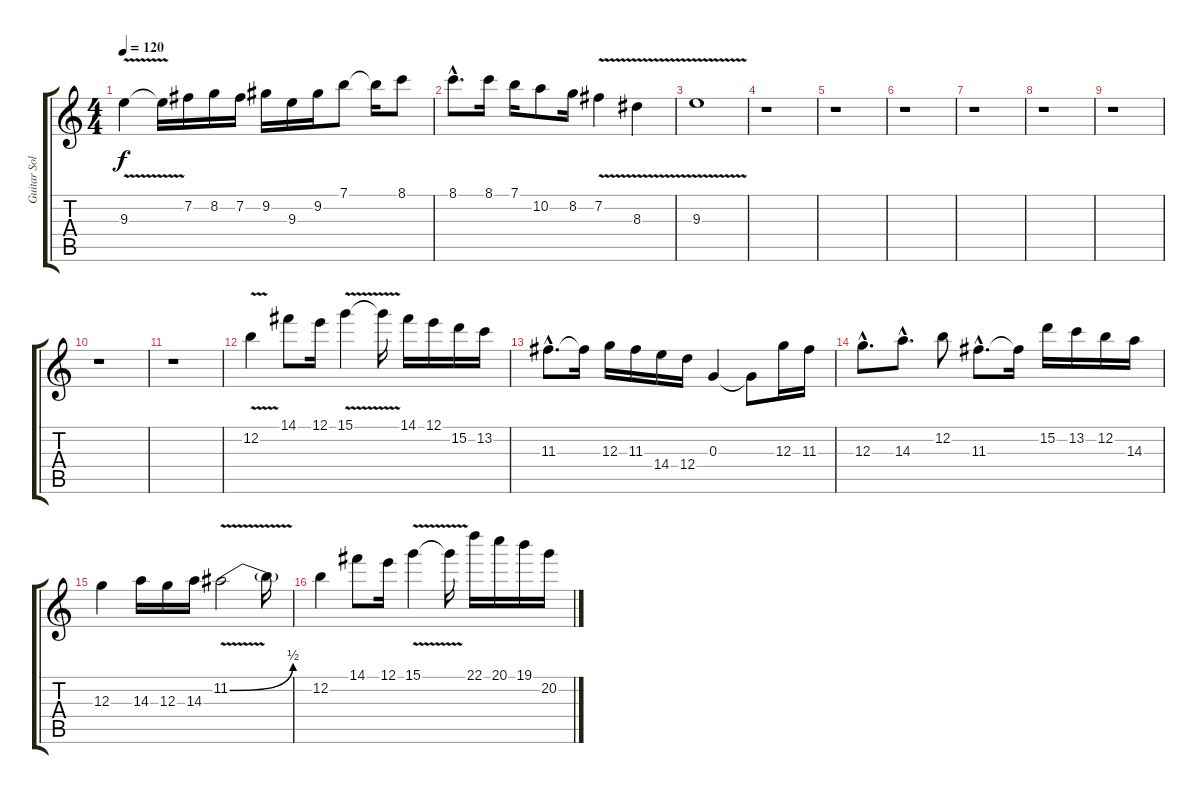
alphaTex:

\track ("Guitar Solo" "Guitar Sol") {instrument overdrivenguitar}
\staff {score tabs}
\tuning (E4 B3 G3 D3 A2 E2) {hide}
\ts (4 4)
\tempo 120
\clef g2
\ks c
9.3{v}.4{dy f} 9.3{t}.16 7.2.16 8.2.16 7.2.16 9.2.16 9.3.16 9.2.16 7.1.8 7.1{t}.16 8.1.8 |
8.1{hac}.8{d} 8.1.16 7.1.16 10.2.8 8.2.16 7.2{v}.4 8.3{v}.4 |
9.3{v}.1 |
r.1 |
r.1 |
r.1 |
r.1 |
r.1 |
r.1 |
r.1 |
r.1 |
12.2{v}.4 14.1.8 12.1.16 15.1{v}.4 15.1{t}.16 14.1.16 12.1.16 15.2.16 13.2.16 |
11.3{hac}.8{d} 11.3{t}.16 12.3.16 11.3.16 14.4.16 12.4.16 0.3.4 0.3{t}.8 12.3.16 11.3.16 |
12.3{hac}.8{d} 14.3{hac}.8{d} 12.2.8 11.3{hac}.8{d} 11.3{t}.16 15.2.16 13.2.16 12.2.16 14.3.16 |
12.3.4 14.3.16 12.3.16 14.3.16 11.2{be (bend 0 0 60 2) v}.2 11.2{t}.16 |
12.2.4 14.1.8 12.1.16 15.1{v}.4 15.1{t}.16 22.1.16 20.1.16 19.1.16 20.2.16
